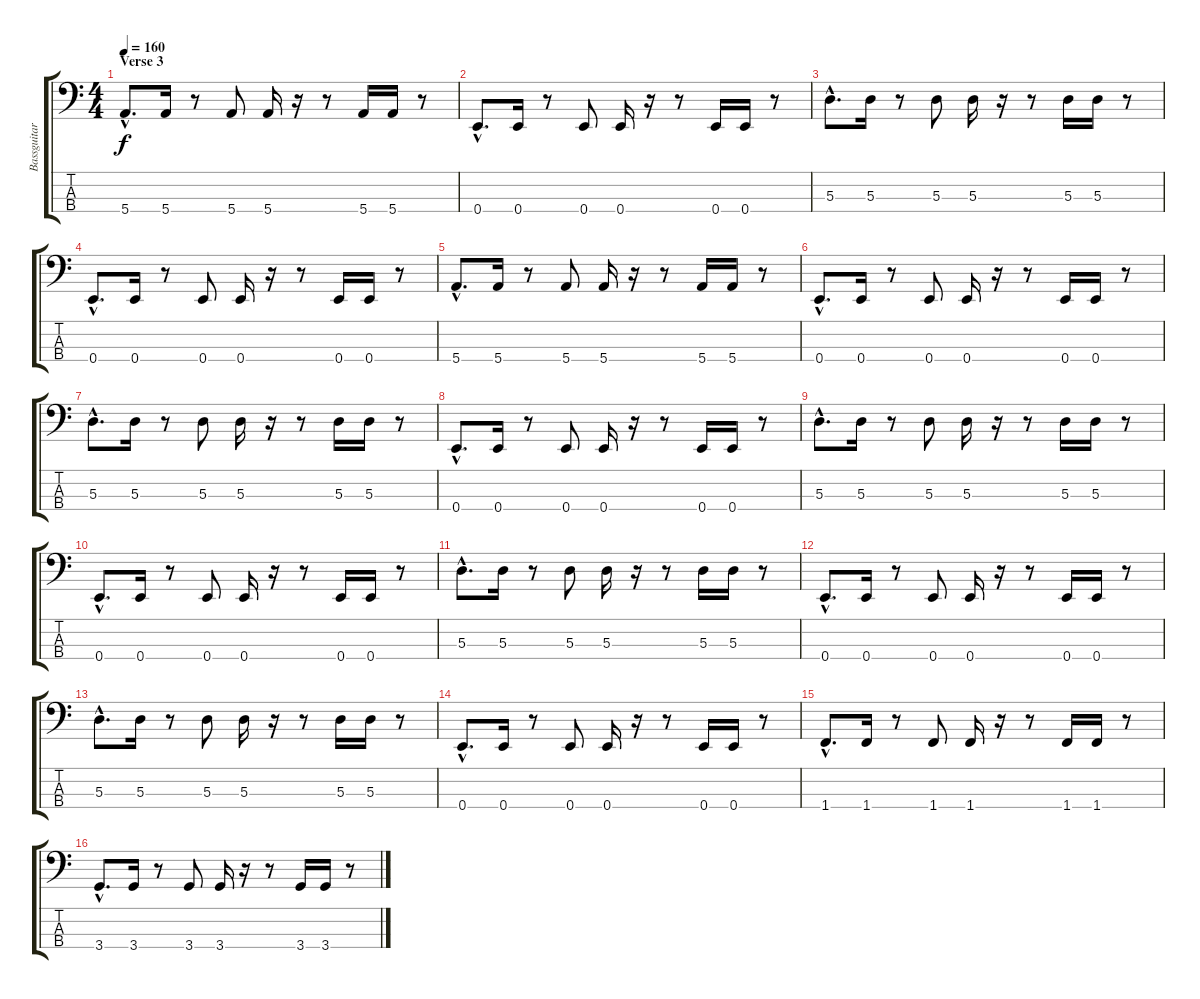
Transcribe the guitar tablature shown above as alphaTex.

\track ("Bassguitar" "Bassguitar") {instrument electricbassfinger}
\staff {score tabs}
\tuning (G2 D2 A1 E1) {hide}
\ts (4 4)
\section ("" "Verse 3")
\tempo 160
\clef f4
\ks c
5.4{hac}.8{d dy f} 5.4.16 r.8 5.4.8 5.4.16 r.16 r.8 5.4.16 5.4.16 r.8 |
0.4{hac}.8{d} 0.4.16 r.8 0.4.8 0.4.16 r.16 r.8 0.4.16 0.4.16 r.8 |
5.3{hac}.8{d} 5.3.16 r.8 5.3.8 5.3.16 r.16 r.8 5.3.16 5.3.16 r.8 |
0.4{hac}.8{d} 0.4.16 r.8 0.4.8 0.4.16 r.16 r.8 0.4.16 0.4.16 r.8 |
5.4{hac}.8{d} 5.4.16 r.8 5.4.8 5.4.16 r.16 r.8 5.4.16 5.4.16 r.8 |
0.4{hac}.8{d} 0.4.16 r.8 0.4.8 0.4.16 r.16 r.8 0.4.16 0.4.16 r.8 |
5.3{hac}.8{d} 5.3.16 r.8 5.3.8 5.3.16 r.16 r.8 5.3.16 5.3.16 r.8 |
0.4{hac}.8{d} 0.4.16 r.8 0.4.8 0.4.16 r.16 r.8 0.4.16 0.4.16 r.8 |
5.3{hac}.8{d} 5.3.16 r.8 5.3.8 5.3.16 r.16 r.8 5.3.16 5.3.16 r.8 |
0.4{hac}.8{d} 0.4.16 r.8 0.4.8 0.4.16 r.16 r.8 0.4.16 0.4.16 r.8 |
5.3{hac}.8{d} 5.3.16 r.8 5.3.8 5.3.16 r.16 r.8 5.3.16 5.3.16 r.8 |
0.4{hac}.8{d} 0.4.16 r.8 0.4.8 0.4.16 r.16 r.8 0.4.16 0.4.16 r.8 |
5.3{hac}.8{d} 5.3.16 r.8 5.3.8 5.3.16 r.16 r.8 5.3.16 5.3.16 r.8 |
0.4{hac}.8{d} 0.4.16 r.8 0.4.8 0.4.16 r.16 r.8 0.4.16 0.4.16 r.8 |
1.4{hac}.8{d} 1.4.16 r.8 1.4.8 1.4.16 r.16 r.8 1.4.16 1.4.16 r.8 |
3.4{hac}.8{d} 3.4.16 r.8 3.4.8 3.4.16 r.16 r.8 3.4.16 3.4.16 r.8
